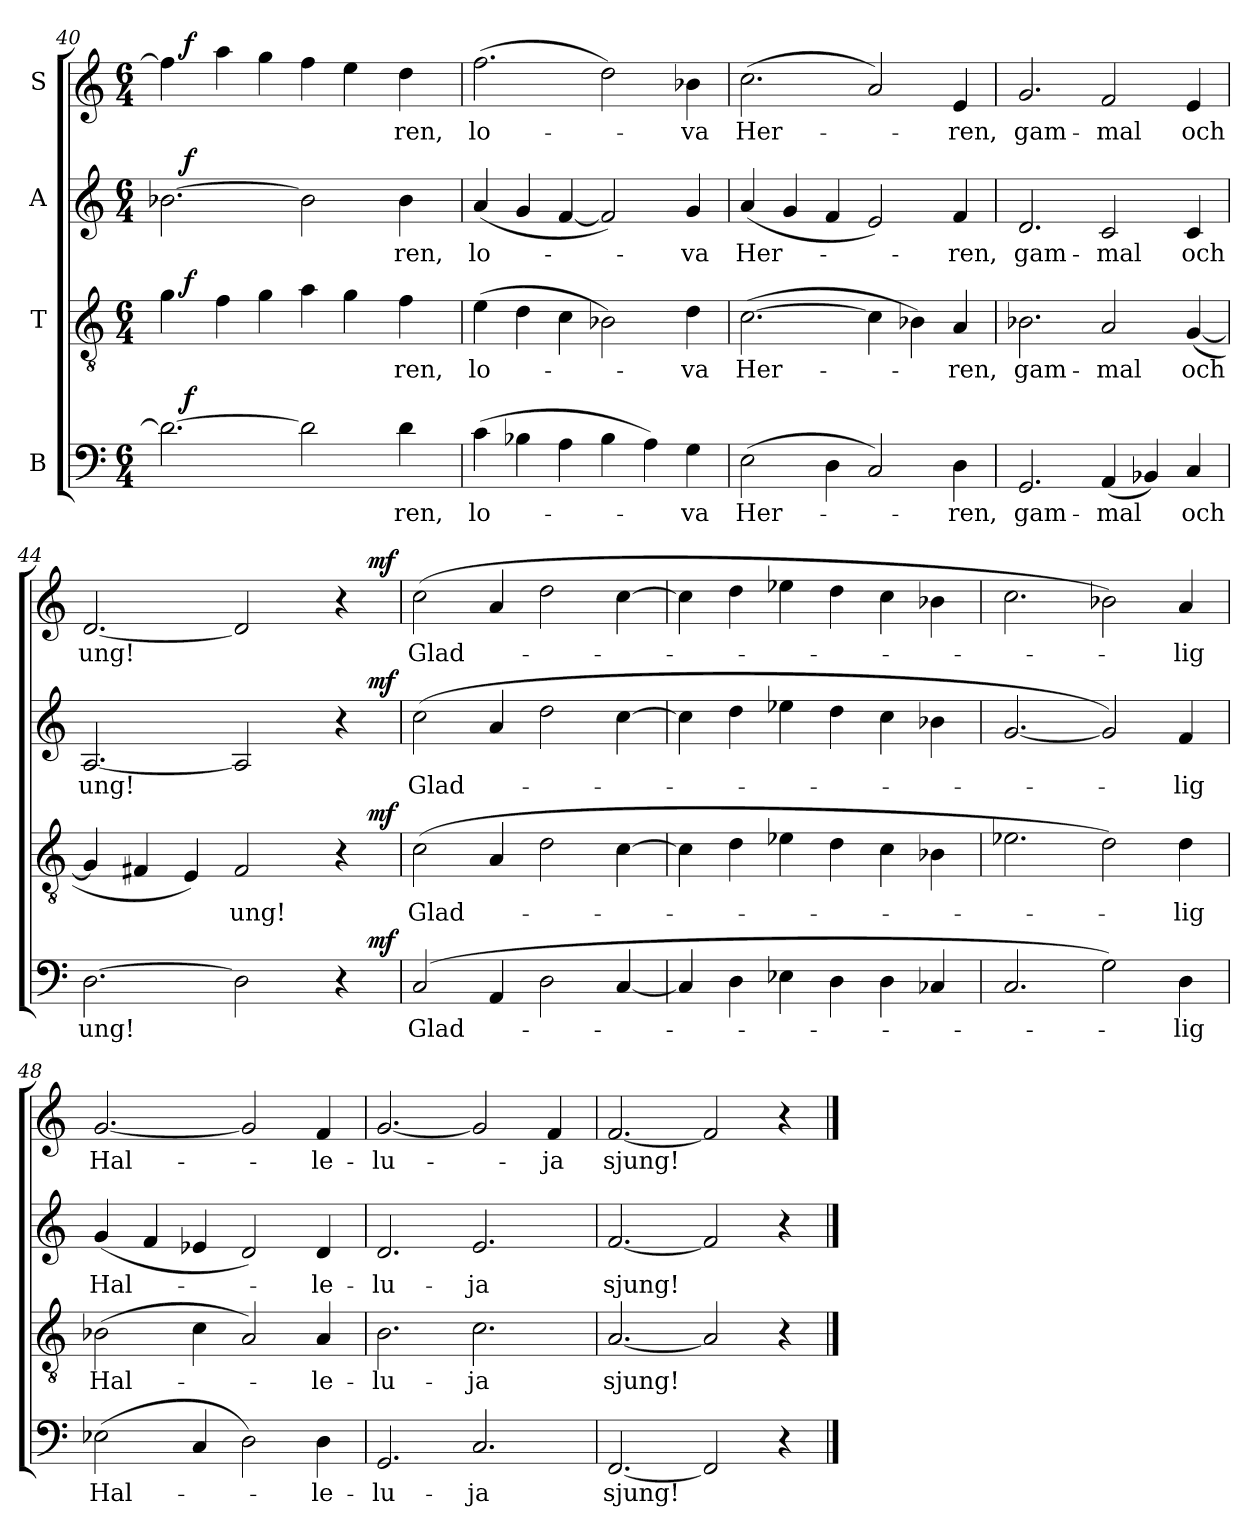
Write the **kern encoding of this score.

**kern	**text	**dynam	**kern	**text	**dynam	**kern	**text	**dynam	**kern	**text	**dynam
*part4	*part4	*part4	*part3	*part3	*part3	*part2	*part2	*part2	*part1	*part1	*part1
*staff4	*staff4	*staff4	*staff3	*staff3	*staff3	*staff2	*staff2	*staff2	*staff1	*staff1	*staff1
*I"B	*	*	*I"T	*	*	*I"A	*	*	*I"S	*	*
*clefF4	*	*	*clefGv2	*	*	*clefG2	*	*	*clefG2	*	*
*k[]	*	*	*k[]	*	*	*k[]	*	*	*k[]	*	*
*C:	*	*	*C:	*	*	*C:	*	*	*C:	*	*
*M6/4	*	*	*M6/4	*	*	*M6/4	*	*	*M6/4	*	*
=40	=40	=40	=40	=40	=40	=40	=40	=40	=40	=40	=40
*^	*	*	*^	*	*	*^	*	*	*^	*	*
2.d\_	16.ryy	.	.	4g\	16.ryy	.	.	[2.b-X\	16.ryy	.	.	4ff\]	16.ryy	.	.
!	!	!	!LO:DY:a	!	!	!	!LO:DY:a	!	!	!	!LO:DY:a	!	!	!	!LO:DY:a
.	1ryy	.	f	.	1ryy	.	f	.	1ryy	.	f	.	1ryy	.	f
.	.	.	.	4f\	.	.	.	.	.	.	.	4aa\	.	.	.
.	.	.	.	4g\	.	.	.	.	.	.	.	4gg\	.	.	.
2d\]	.	.	.	4a\	.	.	.	2b-\]	.	.	.	4ff\	.	.	.
.	.	.	.	4g\	.	.	.	.	.	.	.	4ee\	.	.	.
.	4ryy	.	.	.	4ryy	.	.	.	4ryy	.	.	.	4ryy	.	.
4d\	.	-ren,	.	4f\	.	-ren,	.	4b-\	.	-ren,	.	4dd\	.	-ren,	.
.	8ryy	.	.	.	8ryy	.	.	.	8ryy	.	.	.	8ryy	.	.
.	32ryy	.	.	.	32ryy	.	.	.	32ryy	.	.	.	32ryy	.	.
*v	*v	*	*	*	*	*	*	*v	*v	*	*	*v	*v	*	*
*	*	*	*v	*v	*	*	*	*	*	*	*	*
!!LO:LB:g=z
=41	=41	=41	=41	=41	=41	=41	=41	=41	=41	=41	=41
(4c\	lo-	.	(4e\	lo-	.	(4a/	lo-	.	(2.ff\	lo-	.
4B-X\	.	.	4d\	.	.	4g/	.	.	.	.	.
4A\	.	.	4c\	.	.	[4f/	.	.	.	.	.
4B-\	.	.	2B-X\)	.	.	2f/])	.	.	2dd\)	.	.
4A\)	.	.	.	.	.	.	.	.	.	.	.
4G\	-va	.	4d\	-va	.	4g/	-va	.	4b-X\	-va	.
=42	=42	=42	=42	=42	=42	=42	=42	=42	=42	=42	=42
(2E\	Her-	.	([2.c\	Her-	.	(4a/	Her-	.	(2.cc\	Her-	.
.	.	.	.	.	.	4g/	.	.	.	.	.
4D\	.	.	.	.	.	4f/	.	.	.	.	.
2C/)	.	.	4c\]	.	.	2e/)	.	.	2a/)	.	.
.	.	.	4B-X\)	.	.	.	.	.	.	.	.
4D\	-ren,	.	4A/	-ren,	.	4f/	-ren,	.	4e/	-ren,	.
=43	=43	=43	=43	=43	=43	=43	=43	=43	=43	=43	=43
2.GG/	gam-	.	2.B-X\	gam-	.	2.d/	gam-	.	2.g/	gam-	.
(4AA/	-mal	.	2A/	-mal	.	2c/	-mal	.	2f/	-mal	.
4BB-X/)	.	.	.	.	.	.	.	.	.	.	.
4C/	och	.	([4G/	och	.	4c/	och	.	4e/	och	.
=44	=44	=44	=44	=44	=44	=44	=44	=44	=44	=44	=44
*^	*	*	*^	*	*	*^	*	*	*^	*	*
[2.D\	1ryy	ung!	.	4G/]	1ryy	.	.	[2.A/	1ryy	ung!	.	[2.d/	1ryy	ung!	.
.	.	.	.	4F#X/	.	.	.	.	.	.	.	.	.	.	.
.	.	.	.	4E/)	.	.	.	.	.	.	.	.	.	.	.
2D\]	.	.	.	2F#/	.	ung!	.	2A/]	.	.	.	2d/]	.	.	.
.	4.ryy	.	.	.	4.ryy	.	.	.	4.ryy	.	.	.	4.ryy	.	.
4r	.	.	.	4r	.	.	.	4r	.	.	.	4r	.	.	.
!	!	!	!LO:DY:a	!	!	!	!LO:DY:a	!	!	!	!LO:DY:a	!	!	!	!LO:DY:a
.	8ryy	.	mf	.	8ryy	.	mf	.	8ryy	.	mf	.	8ryy	.	mf
*v	*v	*	*	*	*	*	*	*v	*v	*	*	*v	*v	*	*
*	*	*	*v	*v	*	*	*	*	*	*	*	*
=45	=45	=45	=45	=45	=45	=45	=45	=45	=45	=45	=45
(2C/	Glad-	.	(2c\	Glad-	.	(2cc\	Glad-	.	(2cc\	Glad-	.
4AA/	.	.	4A/	.	.	4a/	.	.	4a/	.	.
2D\	.	.	2d\	.	.	2dd\	.	.	2dd\	.	.
[4C/	.	.	[4c\	.	.	[4cc\	.	.	[4cc\	.	.
!!LO:LB:g=z
=46	=46	=46	=46	=46	=46	=46	=46	=46	=46	=46	=46
4C/]	.	.	4c\]	.	.	4cc\]	.	.	4cc\]	.	.
4D\	.	.	4d\	.	.	4dd\	.	.	4dd\	.	.
4E-X\	.	.	4e-X\	.	.	4ee-X\	.	.	4ee-X\	.	.
4D\	.	.	4d\	.	.	4dd\	.	.	4dd\	.	.
4D\	.	.	4c\	.	.	4cc\	.	.	4cc\	.	.
4C-X/	.	.	4B-X\	.	.	4b-X\	.	.	4b-X\	.	.
=47	=47	=47	=47	=47	=47	=47	=47	=47	=47	=47	=47
2.C/	.	.	2.e-X\	.	.	[2.g/	.	.	2.cc\	.	.
2G\)	.	.	2d\)	.	.	2g/])	.	.	2b-X\)	.	.
4D\	-lig	.	4d\	-lig	.	4f/	-lig	.	4a/	-lig	.
=48	=48	=48	=48	=48	=48	=48	=48	=48	=48	=48	=48
(2E-X\	Hal-	.	(2B-X\	Hal-	.	(4g/	Hal-	.	[2.g/	Hal-	.
.	.	.	.	.	.	4f/	.	.	.	.	.
4C/	.	.	4c\	.	.	4e-X/	.	.	.	.	.
2D\)	.	.	2A/)	.	.	2d/)	.	.	2g/]	.	.
4D\	-le-	.	4A/	-le-	.	4d/	-le-	.	4f/	-le-	.
=49	=49	=49	=49	=49	=49	=49	=49	=49	=49	=49	=49
2.GG/	-lu-	.	2.B\	-lu-	.	2.d/	-lu-	.	[2.g/	-lu-	.
2.C/	-ja	.	2.c\	-ja	.	2.e/	-ja	.	2g/]	.	.
.	.	.	.	.	.	.	.	.	4f/	-ja	.
=50	=50	=50	=50	=50	=50	=50	=50	=50	=50	=50	=50
[2.FF/	sjung!	.	[2.A/	sjung!	.	[2.f/	sjung!	.	[2.f/	sjung!	.
2FF/]	.	.	2A/]	.	.	2f/]	.	.	2f/]	.	.
4r	.	.	4r	.	.	4r	.	.	4r	.	.
==	==	==	==	==	==	==	==	==	==	==	==
*-	*-	*-	*-	*-	*-	*-	*-	*-	*-	*-	*-
